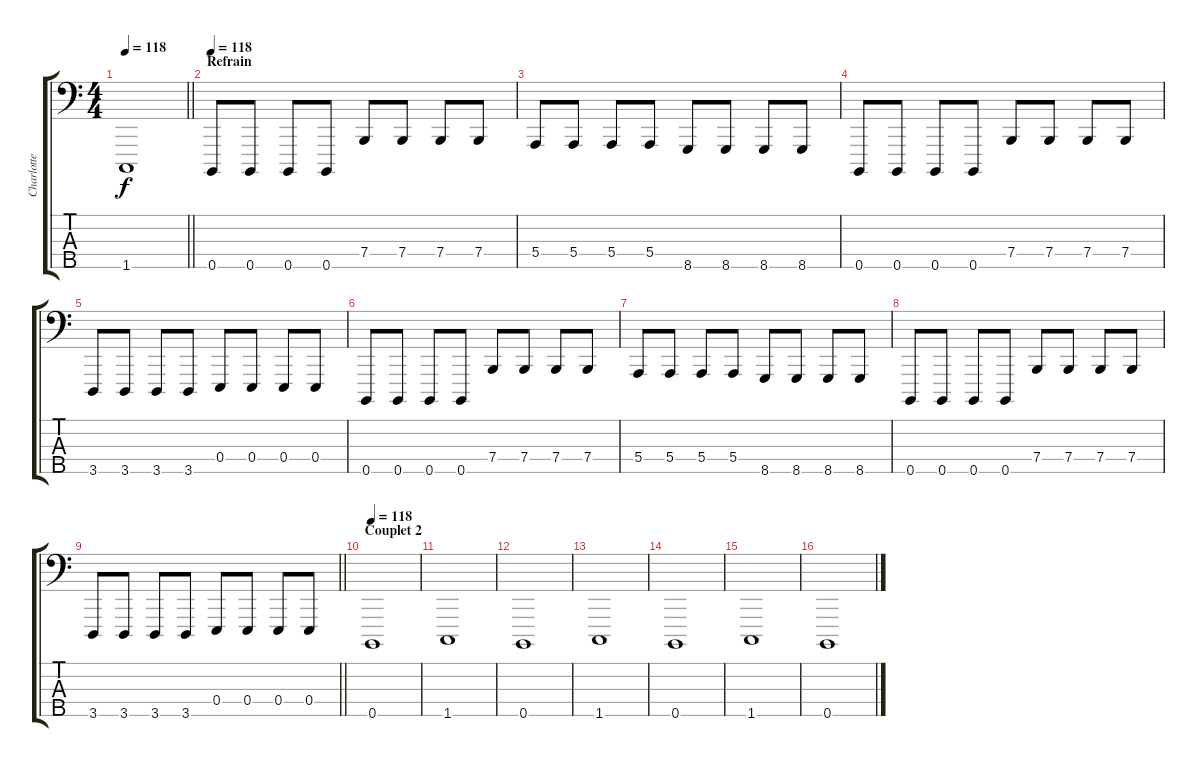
\track ("Charlotte - Basse" "Charlotte ") {instrument lead8bassandlead}
\staff {score tabs}
\tuning (G2 D2 A1 E1 B0) {hide}
\ts (4 4)
\tempo 118
\clef f4
\barLineRight lightlight
\ks c
1.5.1{dy f} |
\section ("" "Refrain")
\tempo 118
0.5.8{volume 12 balance 8 instrument lead8bassandlead} 0.5.8 0.5.8 0.5.8 7.4.8 7.4.8 7.4.8 7.4.8 |
5.4.8 5.4.8 5.4.8 5.4.8 8.5.8 8.5.8 8.5.8 8.5.8 |
0.5.8 0.5.8 0.5.8 0.5.8 7.4.8 7.4.8 7.4.8 7.4.8 |
3.5.8 3.5.8 3.5.8 3.5.8 0.4.8 0.4.8 0.4.8 0.4.8 |
0.5.8 0.5.8 0.5.8 0.5.8 7.4.8 7.4.8 7.4.8 7.4.8 |
5.4.8 5.4.8 5.4.8 5.4.8 8.5.8 8.5.8 8.5.8 8.5.8 |
0.5.8 0.5.8 0.5.8 0.5.8 7.4.8 7.4.8 7.4.8 7.4.8 |
\barLineRight lightlight
3.5.8 3.5.8 3.5.8 3.5.8 0.4.8 0.4.8 0.4.8 0.4.8 |
\section ("" "Couplet 2")
\tempo 118
0.5.1{volume 16 balance 8 instrument fretlessbass} |
1.5.1 |
0.5.1 |
1.5.1 |
0.5.1{volume 16 balance 8 instrument fretlessbass} |
1.5.1 |
0.5.1
